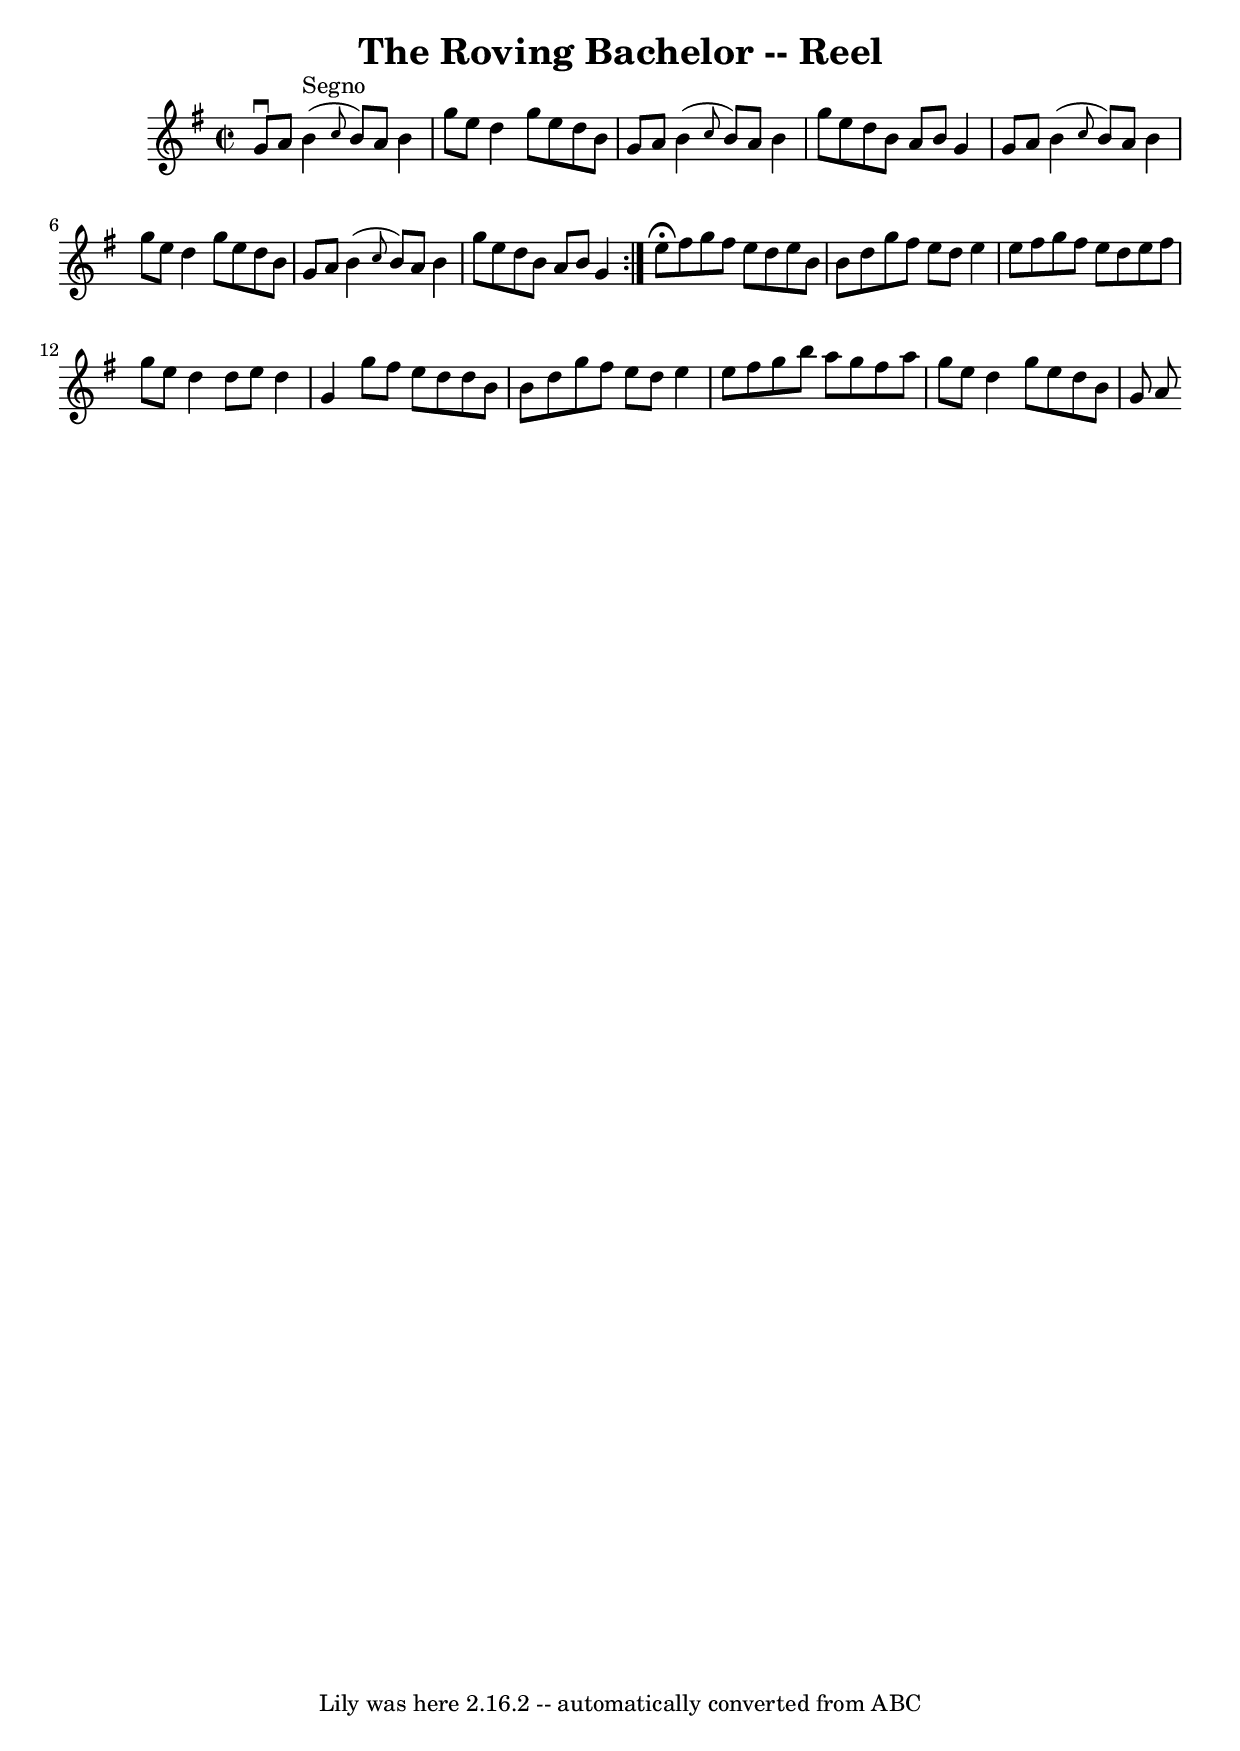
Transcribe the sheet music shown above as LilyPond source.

\version "2.16.2"
\include "Mammoth.ily"
\header {
  %% book = "Ryan's Mammoth Collection"
 crossRefNumber = "1"
 footnotes = ""
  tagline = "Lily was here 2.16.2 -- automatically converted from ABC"
  title = "The Roving Bachelor -- Reel"

}
voicedefault =  {



  \repeat volta 2 {

    \override Staff.TimeSignature #'style = #'C
    \time 2/2 
    \key g \major g'8^\downbow a'8     |
 b'4^"Segno"(
    \grace { c''8   	   } b'8) a'8 b'4 g''8 e''8   |
 d''4 g''8 e''8 d''8 b'8 g'8 a'8   |
 b'4 (\grace { c''8  
		} b'8) a'8 b'4 g''8 e''8   |
 d''8 b'8 a'8 b'8 g'4 g'8 a'8   |
 b'4 (\grace { c''8  
		} b'8) a'8 b'4 g''8 e''8   |
 d''4 g''8 e''8 d''8 b'8 g'8 a'8   |
 b'4 (\grace { c''8  
		} b'8) a'8 b'4 g''8 e''8   |
 d''8 b'8 a'8 b'8 g'4    
  } e''8^\fermata fs''8   |
 g''8 fs''8 e''8 d''8 e''8 b'8 b'8 d''8  |
 g''8 fs''8 e''8 d''8 e''4 e''8 fs''8  |
 g''8 fs''8 e''8 d''8 e''8 fs''8 g''8 e''8   |
 d''4 d''8 e''8 d''4 g'4   |
 g''8 fs''8 e''8 d''8 d''8 b'8 b'8 d''8   |
 g''8 fs''8 e''8 d''8 e''4 e''8 fs''8   |
 g''8 b''8 a''8 g''8 fs''8 a''8 g''8 e''8   |
 d''4 g''8 e''8 d''8 b'8 g'8 a'8    \bar " |."   

}

\score{
  <<

    \context Staff="default"
    {
      \voicedefault 
      
    }

  >>
  \layout {
    
  }
  \midi {
  }

}
